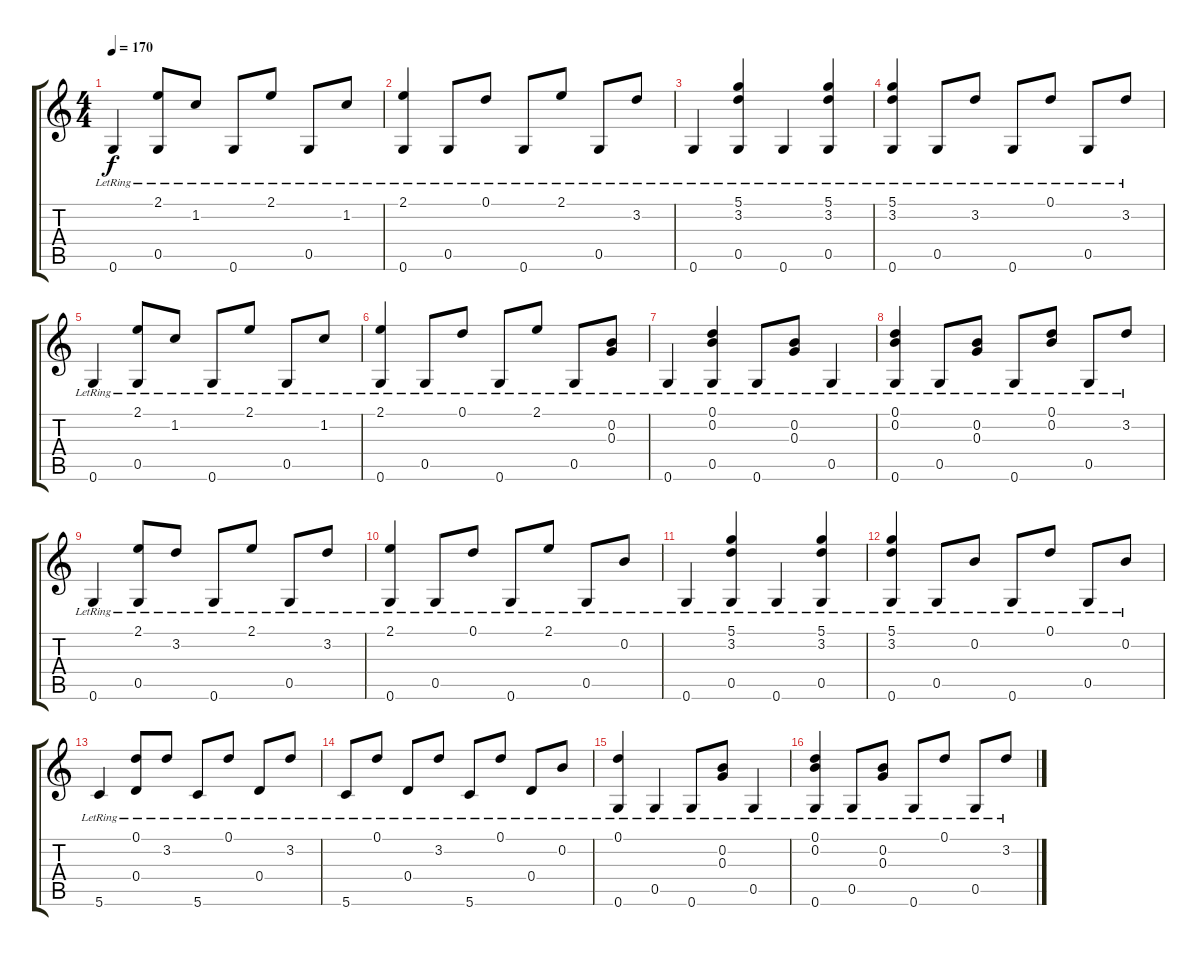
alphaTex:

\track "" {instrument acousticguitarsteel}
\staff {score tabs}
\tuning (D4 B3 G3 D3 G2 G2) {hide}
\ts (4 4)
\tempo 170
\clef g2
\ks c
0.6{lr}.4{dy f} (2.1{lr} 0.5{lr}).8 1.2{lr}.8 0.6{lr}.8 2.1{lr}.8 0.5{lr}.8 1.2{lr}.8 |
(2.1{lr} 0.6{lr}).4 0.5{lr}.8 0.1{lr}.8 0.6{lr}.8 2.1{lr}.8 0.5{lr}.8 3.2{lr}.8 |
0.6{lr}.4 (5.1{lr} 3.2{lr} 0.5{lr}).4 0.6{lr}.4 (5.1{lr} 3.2{lr} 0.5{lr}).4 |
(5.1{lr} 3.2{lr} 0.6{lr}).4 0.5{lr}.8 3.2{lr}.8 0.6{lr}.8 0.1{lr}.8 0.5{lr}.8 3.2{lr}.8 |
0.6{lr}.4 (2.1{lr} 0.5{lr}).8 1.2{lr}.8 0.6{lr}.8 2.1{lr}.8 0.5{lr}.8 1.2{lr}.8 |
(2.1{lr} 0.6{lr}).4 0.5{lr}.8 0.1{lr}.8 0.6{lr}.8 2.1{lr}.8 0.5{lr}.8 (0.2{lr} 0.3{lr}).8 |
0.6{lr}.4 (0.1{lr} 0.2{lr} 0.5{lr}).4 0.6{lr}.8 (0.2{lr} 0.3{lr}).8 0.5{lr}.4 |
(0.1{lr} 0.2{lr} 0.6{lr}).4 0.5{lr}.8 (0.2{lr} 0.3{lr}).8 0.6{lr}.8 (0.1{lr} 0.2{lr}).8 0.5{lr}.8 3.2{lr}.8 |
0.6{lr}.4 (2.1{lr} 0.5{lr}).8 3.2{lr}.8 0.6{lr}.8 2.1{lr}.8 0.5{lr}.8 3.2{lr}.8 |
(2.1{lr} 0.6{lr}).4 0.5{lr}.8 0.1{lr}.8 0.6{lr}.8 2.1{lr}.8 0.5{lr}.8 0.2{lr}.8 |
0.6{lr}.4 (5.1{lr} 3.2{lr} 0.5{lr}).4 0.6{lr}.4 (5.1{lr} 3.2{lr} 0.5{lr}).4 |
(5.1{lr} 3.2{lr} 0.6{lr}).4 0.5{lr}.8 0.2{lr}.8 0.6{lr}.8 0.1{lr}.8 0.5{lr}.8 0.2{lr}.8 |
5.6{lr}.4 (0.1{lr} 0.4{lr}).8 3.2{lr}.8 5.6{lr}.8 0.1{lr}.8 0.4{lr}.8 3.2{lr}.8 |
5.6{lr}.8 0.1{lr}.8 0.4{lr}.8 3.2{lr}.8 5.6{lr}.8 0.1{lr}.8 0.4{lr}.8 0.2{lr}.8 |
(0.1{lr} 0.6{lr}).4 0.5{lr}.4 0.6{lr}.8 (0.2{lr} 0.3{lr}).8 0.5{lr}.4 |
(0.1{lr} 0.2{lr} 0.6{lr}).4 0.5{lr}.8 (0.2{lr} 0.3{lr}).8 0.6{lr}.8 0.1{lr}.8 0.5{lr}.8 3.2{lr}.8
